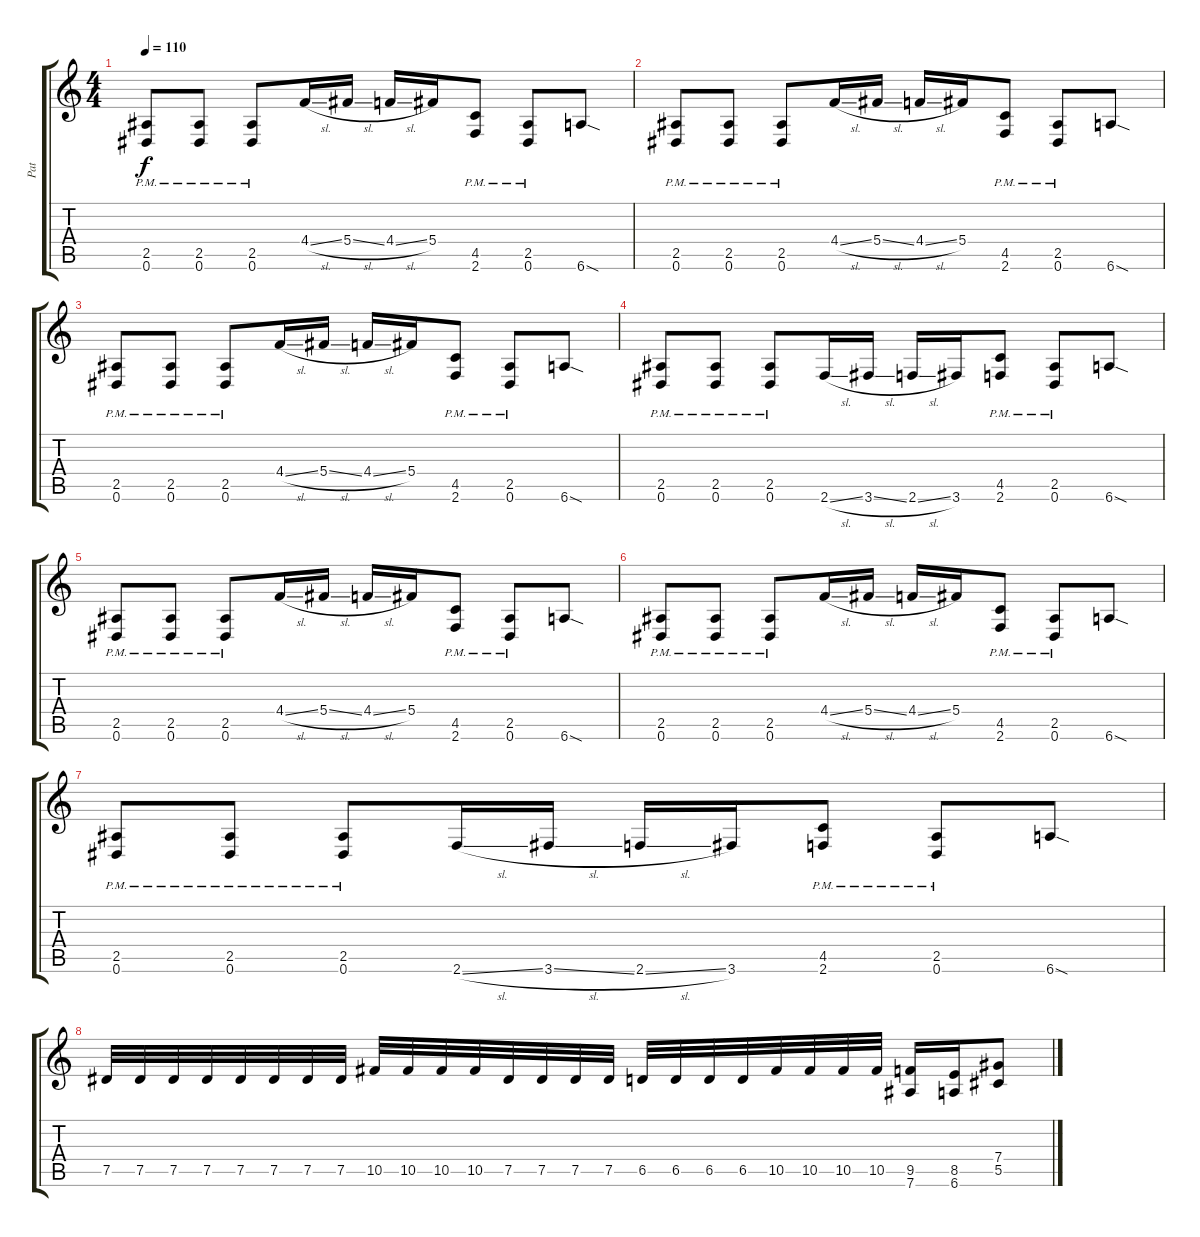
\track ("Pat" "Pat") {solo instrument distortionguitar}
\staff {score tabs}
\tuning (Eb4 Bb3 Gb3 Db3 Ab2 Eb2) {hide}
\ts (4 4)
\tempo 110
\clef g2
\ks c
(2.5{pm} 0.6).8{dy f} (2.5{pm} 0.6).8 (2.5{pm} 0.6).8 4.4{sl}.16 5.4{sl}.16 4.4{sl}.16 5.4.16 (4.5{pm} 2.6).8 (2.5{pm} 0.6).8 6.6{sod}.8 |
(2.5{pm} 0.6).8 (2.5{pm} 0.6).8 (2.5{pm} 0.6).8 4.4{sl}.16 5.4{sl}.16 4.4{sl}.16 5.4.16 (4.5{pm} 2.6).8 (2.5{pm} 0.6).8 6.6{sod}.8 |
(2.5{pm} 0.6).8 (2.5{pm} 0.6).8 (2.5{pm} 0.6).8 4.4{sl}.16 5.4{sl}.16 4.4{sl}.16 5.4.16 (4.5{pm} 2.6).8 (2.5{pm} 0.6).8 6.6{sod}.8 |
(2.5{pm} 0.6).8 (2.5{pm} 0.6).8 (2.5{pm} 0.6).8 2.6{sl}.16 3.6{sl}.16 2.6{sl}.16 3.6.16 (4.5{pm} 2.6).8 (2.5{pm} 0.6).8 6.6{sod}.8 |
(2.5{pm} 0.6).8 (2.5{pm} 0.6).8 (2.5{pm} 0.6).8 4.4{sl}.16 5.4{sl}.16 4.4{sl}.16 5.4.16 (4.5{pm} 2.6).8 (2.5{pm} 0.6).8 6.6{sod}.8 |
(2.5{pm} 0.6).8 (2.5{pm} 0.6).8 (2.5{pm} 0.6).8 4.4{sl}.16 5.4{sl}.16 4.4{sl}.16 5.4.16 (4.5{pm} 2.6).8 (2.5{pm} 0.6).8 6.6{sod}.8 |
(2.5{pm} 0.6).8 (2.5{pm} 0.6).8 (2.5{pm} 0.6).8 2.6{sl}.16 3.6{sl}.16 2.6{sl}.16 3.6.16 (4.5{pm} 2.6).8 (2.5{pm} 0.6).8 6.6{sod}.8 |
7.5.32 7.5.32 7.5.32 7.5.32 7.5.32 7.5.32 7.5.32 7.5.32 10.5.32 10.5.32 10.5.32 10.5.32 7.5.32 7.5.32 7.5.32 7.5.32 6.5.32 6.5.32 6.5.32 6.5.32 10.5.32 10.5.32 10.5.32 10.5.32 (9.5 7.6).16 (8.5 6.6).16 (7.4 5.5).8
